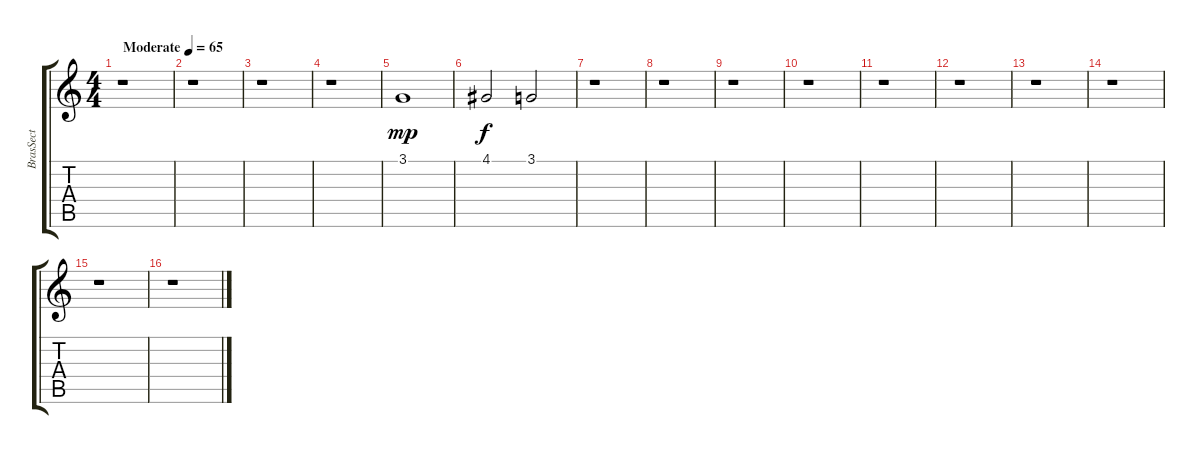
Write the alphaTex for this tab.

\track ("BrasSect" "BrasSect") {instrument brasssection}
\staff {score tabs}
\tuning (E4 B3 G3 D3 A2 E2) {hide}
\ts (4 4)
\tempo (65 "Moderate")
\clef g2
\ks c
r.1{dy mp instrument brasssection} |
r.1 |
r.1 |
r.1 |
3.1.1{volume 8 balance 6} |
4.1.2{dy f} 3.1.2 |
r.1 |
r.1 |
r.1 |
r.1 |
r.1 |
r.1 |
r.1 |
r.1 |
r.1 |
r.1
